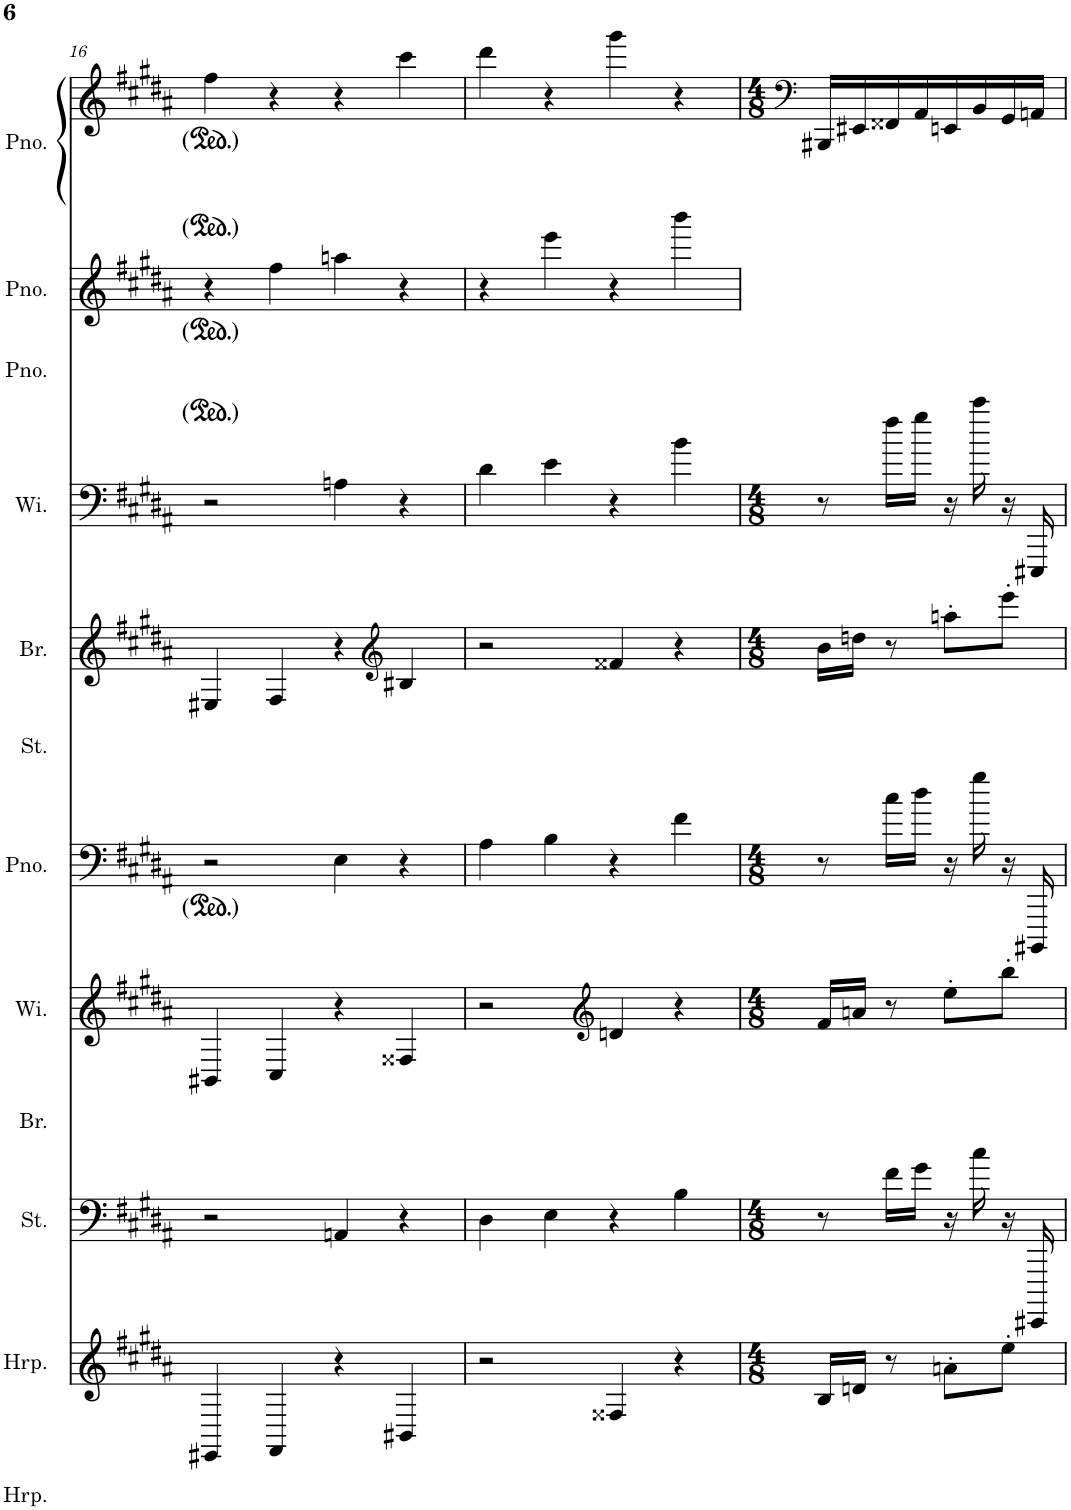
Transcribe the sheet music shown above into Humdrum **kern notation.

**kern	**kern	**kern	**kern	**kern	**kern	**kern	**kern	**kern	**kern	**kern	**kern	**kern
*part12	*part11	*part10	*part9	*part8	*part7	*part6	*part5	*part4	*part3	*part2	*part1	*part1
*staff13	*staff12	*staff11	*staff10	*staff9	*staff8	*staff7	*staff6	*staff5	*staff4	*staff3	*staff2	*staff1
*I"Harp	*I"Harp	*I"Strings	*I"Brass	*I"Winds	*I"Piano	*I"Strings	*I"Brass	*I"Winds	*I"Piano	*I"Piano	*I"Piano	*
*I'Hrp.	*I'Hrp.	*I'St.	*I'Br.	*I'Wi.	*I'Pno.	*I'St.	*I'Br.	*I'Wi.	*I'Pno.	*I'Pno.	*I'Pno.	*
!!LO:PB:g=z
*clefG2	*clefG2	*clefF4	*clefG2	*clefG2	*clefF4	*clefG2	*clefG2	*clefF4	*clefG2	*clefG2	*clefG2	*clefG2
*k[f#c#g#d#a#]	*k[f#c#g#d#a#]	*k[f#c#g#d#a#]	*k[f#c#g#d#a#]	*k[f#c#g#d#a#]	*k[f#c#g#d#a#]	*k[f#c#g#d#a#]	*k[f#c#g#d#a#]	*k[f#c#g#d#a#]	*k[f#c#g#d#a#]	*k[f#c#g#d#a#]	*k[f#c#g#d#a#]	*k[f#c#g#d#a#]
*M4/4	*M4/4	*M4/4	*M4/4	*M4/4	*M4/4	*M4/4	*M4/4	*M4/4	*M4/4	*M4/4	*M4/4	*M4/4
=16	=16	=16	=16	=16	=16	=16	=16	=16	=16	=16	=16	=16
1r	4EE#X/	2r	1r	4BB#X/	2r	1r	4E#X/	2r	1r	4r	1r	4ff#\
.	4FF#/	.	.	4C#/	.	.	4F#/	.	.	4ff#\	.	4r
.	4r	4AAn/	.	4r	4E\	.	4r	4An\	.	4aan\	.	4r
*	*	*	*	*	*	*	*clefG2	*	*	*	*	*
.	4BB#X/	4r	.	4F##X/	4r	.	4B#X/	4r	.	4r	.	4ccc#\
=17	=17	=17	=17	=17	=17	=17	=17	=17	=17	=17	=17	=17
1r	2r	4D#\	1r	2r	4A#\	1r	2r	4d#\	1r	4r	1r	4ddd#\
.	.	4E\	.	.	4B\	.	.	4e\	.	4eee\	.	4r
*	*	*	*	*clefG2	*	*	*	*	*	*	*	*
.	4F##X/	4r	.	4dn/	4r	.	4f##X/	4r	.	4r	.	4ggg#\
.	4r	4B\	.	4r	4f#\	.	4r	4b\	.	4bbb\	.	4r
=18	=18	=18	=18	=18	=18	=18	=18	=18	=18	=18	=18	=18
*	*	*	*	*	*	*	*	*	*	*	*	*clefF4
*M4/8	*M4/8	*M4/8	*M4/8	*M4/8	*M4/8	*M4/8	*M4/8	*M4/8	*M4/8	*M4/8	*M4/8	*M4/8
2r	16B/LL	8r	2r	16f#/LL	8r	2r	16b\LL	8r	2r	2r	2r	16BBB#X/LL
.	16dn/JJ	.	.	16an/JJ	.	.	16ddn\JJ	.	.	.	.	16EE#X/
.	8r	16f#\LL	.	8r	16cc#\LL	.	8r	16ff#\LL	.	.	.	16FF##X/
.	.	16g#\JJ	.	.	16dd#\JJ	.	.	16gg#\JJ	.	.	.	16AA#/
.	8an'\L	16r	.	8ee'\L	16r	.	8aan'\L	16r	.	.	.	16EEn/
.	.	16cc#\	.	.	16gg#\	.	.	16ccc#\	.	.	.	16BB/
.	8ee'\J	16r	.	8bb'\J	16r	.	8eee'\J	16r	.	.	.	16GG#/
.	.	16EEEE#X/	.	.	16BBBB#X/	.	.	16EEE#X/	.	.	.	16AAn/JJ
=	=	=	=	=	=	=	=	=	=	=	=	=
*-	*-	*-	*-	*-	*-	*-	*-	*-	*-	*-	*-	*-
